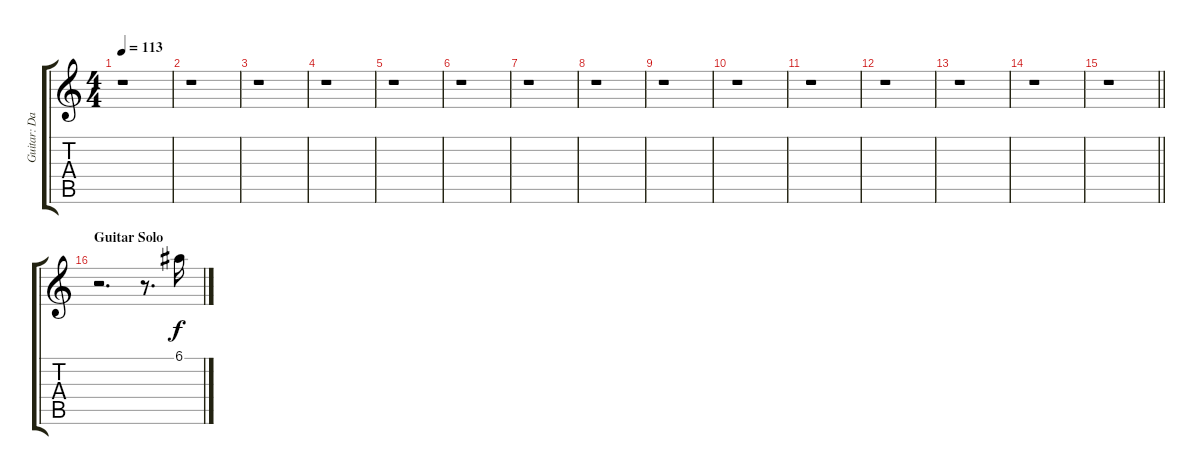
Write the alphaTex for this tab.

\track ("Guitar: Davey Johnstone" "Guitar: Da") {instrument distortionguitar}
\staff {score tabs}
\tuning (E4 B3 G3 D3 A2 E2) {hide}
\ts (4 4)
\tempo 113
\clef g2
\ks c
r.1{dy f} |
r.1 |
r.1 |
r.1 |
r.1 |
r.1 |
r.1 |
r.1 |
r.1 |
r.1 |
r.1 |
r.1 |
r.1 |
r.1 |
\barLineRight lightlight
r.1 |
\section ("" "Guitar Solo")
r.2{d} r.8{d} 6.1{sl}.16{volume 2}
